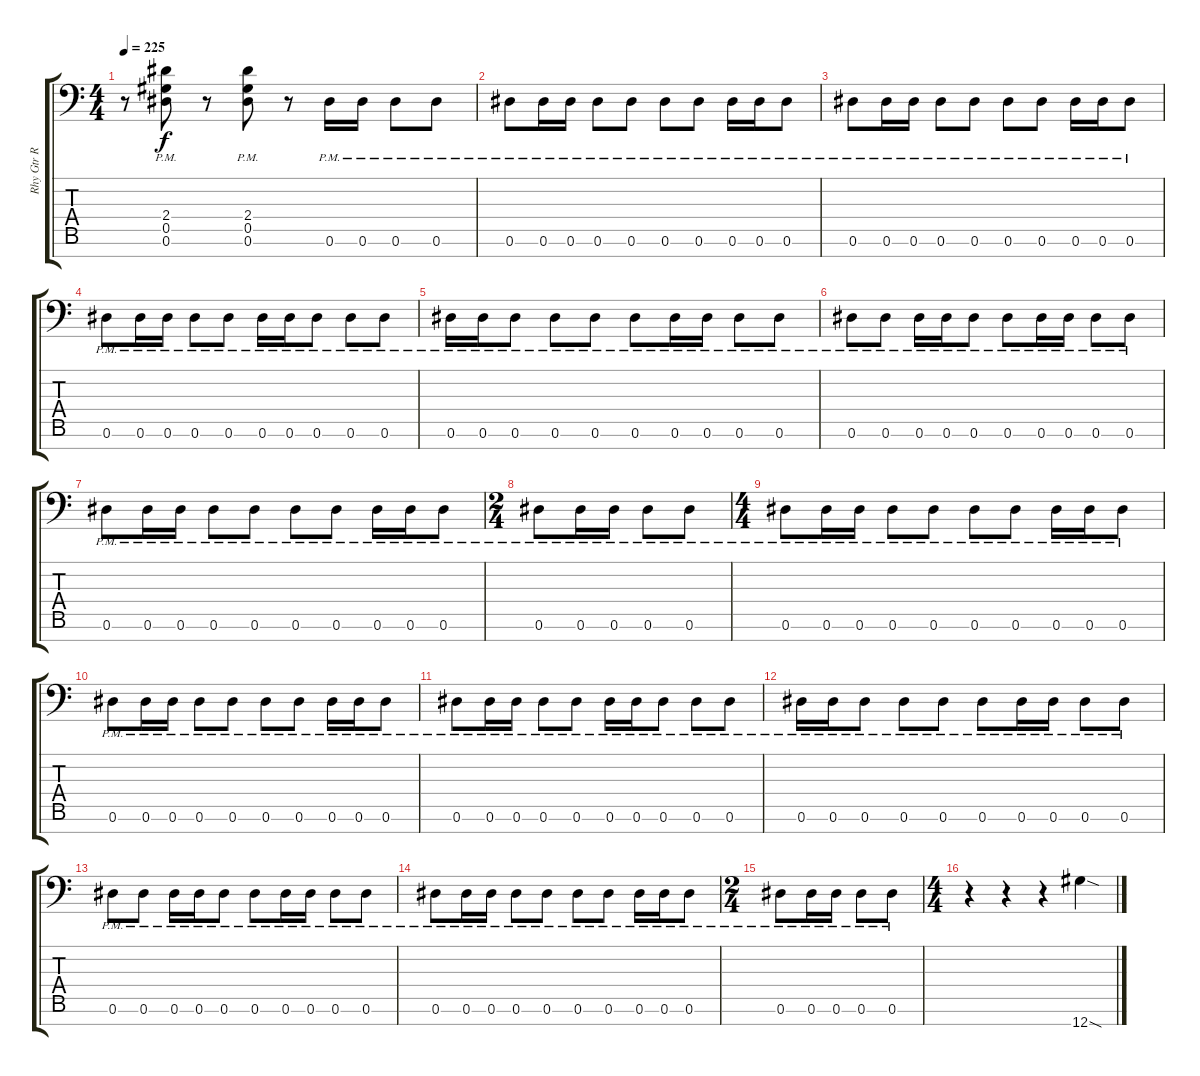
\track ("Rhy Gtr R" "Rhy Gtr R") {instrument overdrivenguitar}
\staff {score tabs}
\tuning (Db4 Ab3 Eb3 Db3 Ab2 Eb2 Ab1) {hide}
\ts (4 4)
\tempo 225
\clef f4
\ks c
r.8{dy f} (2.4{pm} 0.5{pm} 0.6{pm}).8 r.8 (2.4{pm} 0.5{pm} 0.6{pm}).8 r.8 0.6{pm}.16 0.6{pm}.16 0.6{pm}.8 0.6{pm}.8 |
0.6{pm}.8 0.6{pm}.16 0.6{pm}.16 0.6{pm}.8 0.6{pm}.8 0.6{pm}.8 0.6{pm}.8 0.6{pm}.16 0.6{pm}.16 0.6{pm}.8 |
0.6{pm}.8 0.6{pm}.16 0.6{pm}.16 0.6{pm}.8 0.6{pm}.8 0.6{pm}.8 0.6{pm}.8 0.6{pm}.16 0.6{pm}.16 0.6{pm}.8 |
0.6{pm}.8 0.6{pm}.16 0.6{pm}.16 0.6{pm}.8 0.6{pm}.8 0.6{pm}.16 0.6{pm}.16 0.6{pm}.8 0.6{pm}.8 0.6{pm}.8 |
0.6{pm}.16 0.6{pm}.16 0.6{pm}.8 0.6{pm}.8 0.6{pm}.8 0.6{pm}.8 0.6{pm}.16 0.6{pm}.16 0.6{pm}.8 0.6{pm}.8 |
0.6{pm}.8 0.6{pm}.8 0.6{pm}.16 0.6{pm}.16 0.6{pm}.8 0.6{pm}.8 0.6{pm}.16 0.6{pm}.16 0.6{pm}.8 0.6{pm}.8 |
0.6{pm}.8 0.6{pm}.16 0.6{pm}.16 0.6{pm}.8 0.6{pm}.8 0.6{pm}.8 0.6{pm}.8 0.6{pm}.16 0.6{pm}.16 0.6{pm}.8 |
\ts (2 4)
0.6{pm}.8 0.6{pm}.16 0.6{pm}.16 0.6{pm}.8 0.6{pm}.8 |
\ts (4 4)
0.6{pm}.8 0.6{pm}.16 0.6{pm}.16 0.6{pm}.8 0.6{pm}.8 0.6{pm}.8 0.6{pm}.8 0.6{pm}.16 0.6{pm}.16 0.6{pm}.8 |
0.6{pm}.8 0.6{pm}.16 0.6{pm}.16 0.6{pm}.8 0.6{pm}.8 0.6{pm}.8 0.6{pm}.8 0.6{pm}.16 0.6{pm}.16 0.6{pm}.8 |
0.6{pm}.8 0.6{pm}.16 0.6{pm}.16 0.6{pm}.8 0.6{pm}.8 0.6{pm}.16 0.6{pm}.16 0.6{pm}.8 0.6{pm}.8 0.6{pm}.8 |
0.6{pm}.16 0.6{pm}.16 0.6{pm}.8 0.6{pm}.8 0.6{pm}.8 0.6{pm}.8 0.6{pm}.16 0.6{pm}.16 0.6{pm}.8 0.6{pm}.8 |
0.6{pm}.8 0.6{pm}.8 0.6{pm}.16 0.6{pm}.16 0.6{pm}.8 0.6{pm}.8 0.6{pm}.16 0.6{pm}.16 0.6{pm}.8 0.6{pm}.8 |
0.6{pm}.8 0.6{pm}.16 0.6{pm}.16 0.6{pm}.8 0.6{pm}.8 0.6{pm}.8 0.6{pm}.8 0.6{pm}.16 0.6{pm}.16 0.6{pm}.8 |
\ts (2 4)
0.6{pm}.8 0.6{pm}.16 0.6{pm}.16 0.6{pm}.8 0.6{pm}.8 |
\ts (4 4)
r.4 r.4 r.4 12.7{sod}.4
